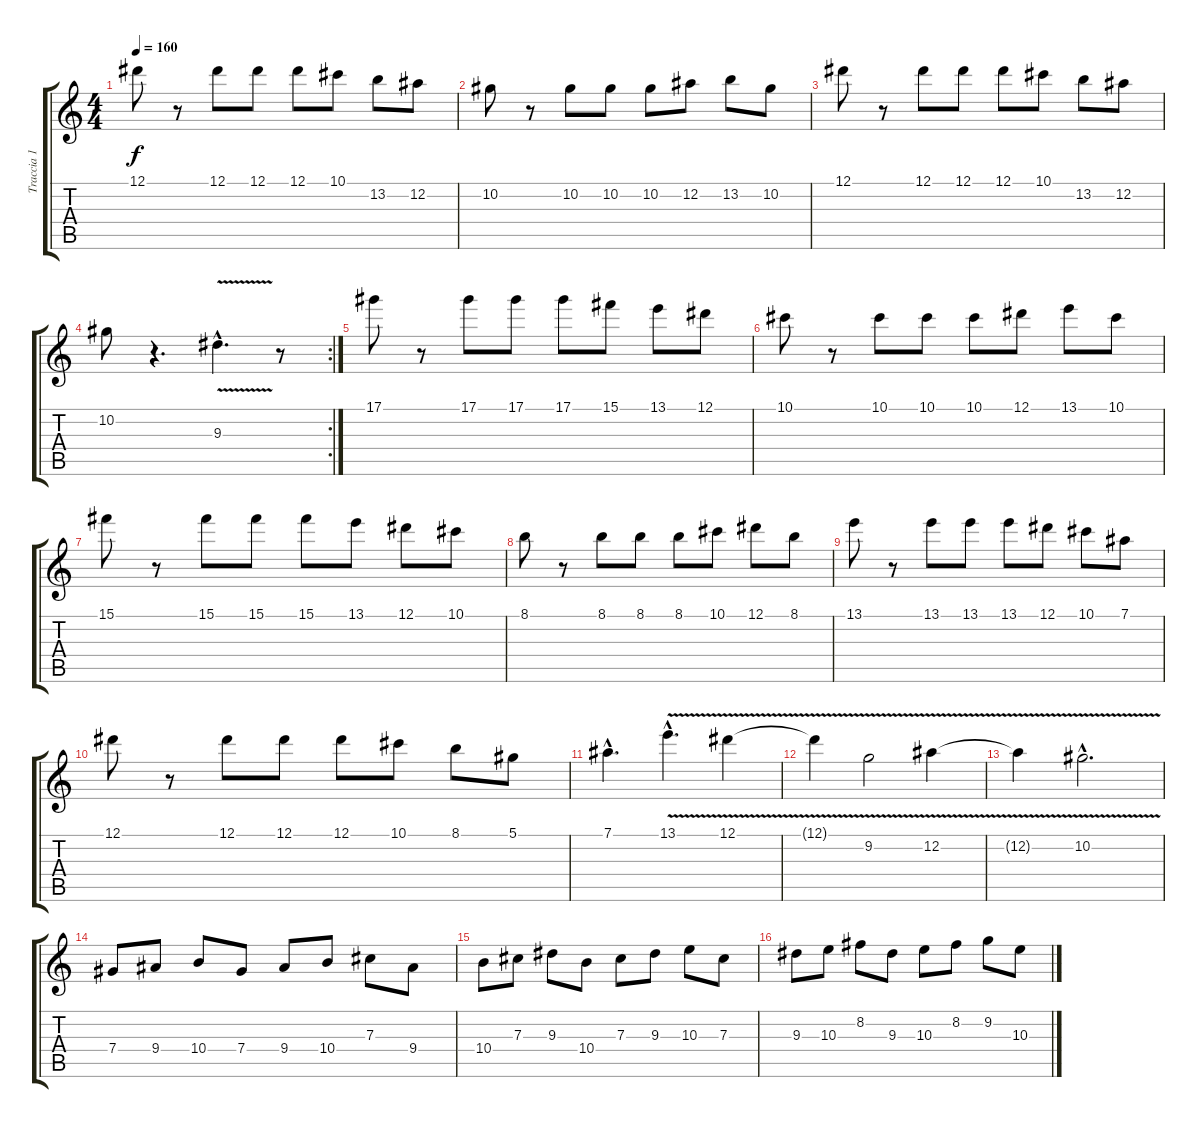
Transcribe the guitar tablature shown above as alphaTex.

\track ("Traccia 1" "Traccia 1") {instrument overdrivenguitar}
\staff {score tabs}
\tuning (Eb4 Bb3 Gb3 Db3 Ab2 Eb2) {hide}
\ts (4 4)
\tempo 160
\clef g2
\ks c
12.1.8{dy f instrument overdrivenguitar} r.8 12.1.8 12.1.8 12.1.8 10.1.8 13.2.8 12.2.8 |
10.2.8 r.8 10.2.8 10.2.8 10.2.8 12.2.8 13.2.8 10.2.8 |
12.1.8 r.8 12.1.8 12.1.8 12.1.8 10.1.8 13.2.8 12.2.8 |
\rc 2
10.2.8 r.4{d} 9.3{v hac}.4{d} r.8 |
17.1.8 r.8 17.1.8 17.1.8 17.1.8 15.1.8 13.1.8 12.1.8 |
10.1.8 r.8 10.1.8 10.1.8 10.1.8 12.1.8 13.1.8 10.1.8 |
15.1.8 r.8 15.1.8 15.1.8 15.1.8 13.1.8 12.1.8 10.1.8 |
8.1.8 r.8 8.1.8 8.1.8 8.1.8 10.1.8 12.1.8 8.1.8 |
13.1.8 r.8 13.1.8 13.1.8 13.1.8 12.1.8 10.1.8 7.1.8 |
12.1.8 r.8 12.1.8 12.1.8 12.1.8 10.1.8 8.1.8 5.1.8 |
7.1{hac}.4{d} 13.1{v hac}.4{d} 12.1{v}.4 |
12.1{t}.4 9.2{v}.2 12.2{v}.4 |
12.2{t}.4 10.2{v hac}.2{d} |
7.4.8 9.4.8 10.4.8 7.4.8 9.4.8 10.4.8 7.3.8 9.4.8 |
10.4.8 7.3.8 9.3.8 10.4.8 7.3.8 9.3.8 10.3.8 7.3.8 |
9.3.8 10.3.8 8.2.8 9.3.8 10.3.8 8.2.8 9.2.8 10.3.8
